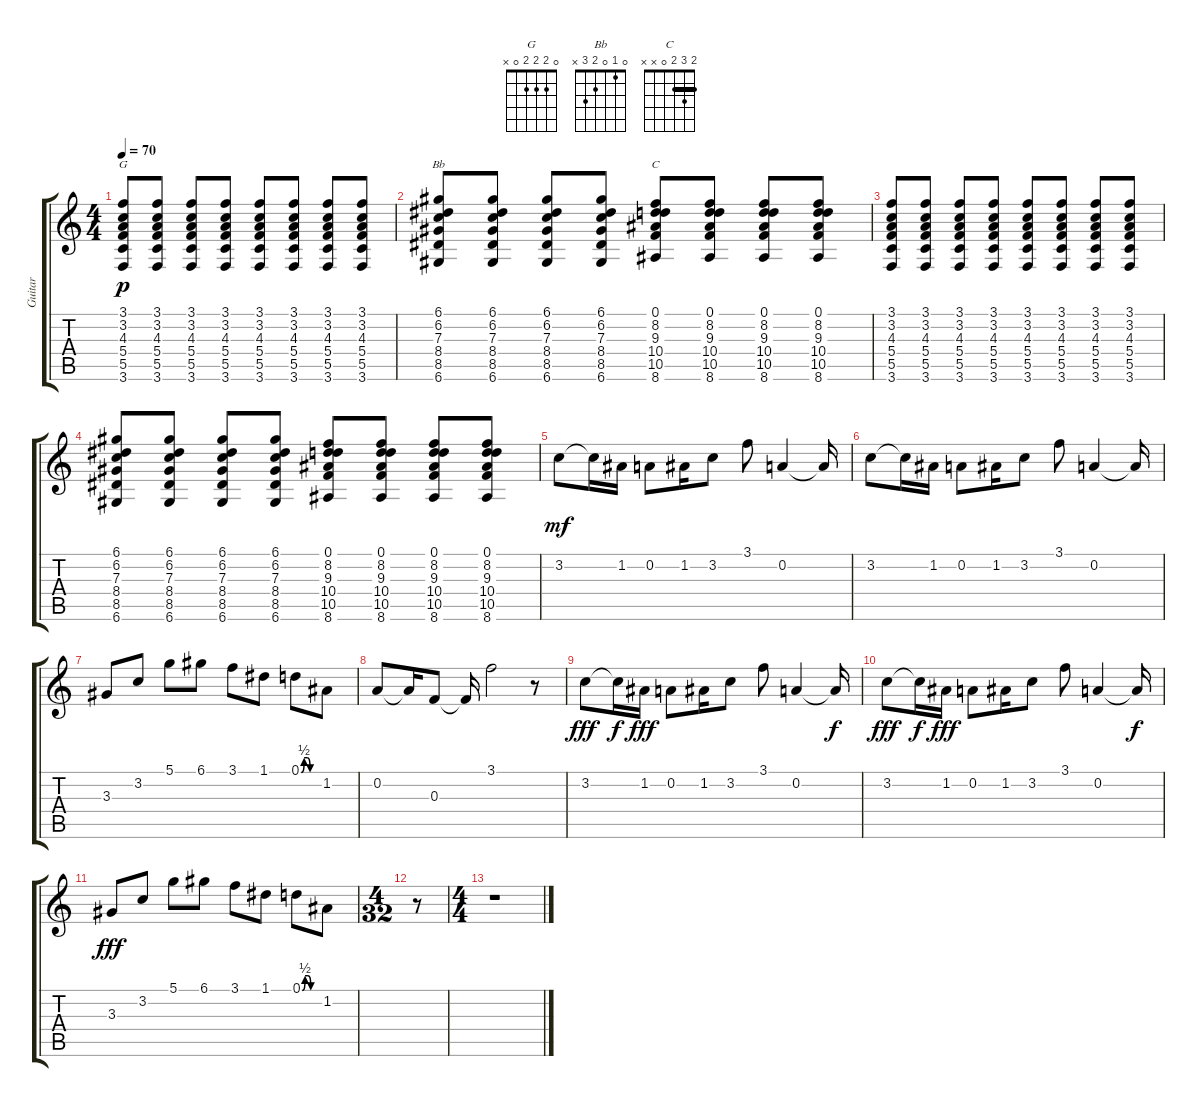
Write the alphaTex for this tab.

\track ("Guitar" "Guitar") {instrument electricguitarjazz}
\staff {score tabs}
\tuning (D4 A3 F3 C3 G2 D2) {hide}
\chord ("G" 0 2 2 2 0 x)
\chord ("Bb" 0 1 0 2 3 x)
\chord ("C" 2 3 2 0 x x) {barre 2}
\ts (4 4)
\tempo 70
\clef g2
\ks c
(3.1 3.2 4.3 5.4 5.5 3.6).8{ch "G" dy p} (3.1 3.2 4.3 5.4 5.5 3.6).8 (3.1 3.2 4.3 5.4 5.5 3.6).8 (3.1 3.2 4.3 5.4 5.5 3.6).8 (3.1 3.2 4.3 5.4 5.5 3.6).8 (3.1 3.2 4.3 5.4 5.5 3.6).8 (3.1 3.2 4.3 5.4 5.5 3.6).8 (3.1 3.2 4.3 5.4 5.5 3.6).8 |
(6.1 6.2 7.3 8.4 8.5 6.6).8{ch "Bb"} (6.1 6.2 7.3 8.4 8.5 6.6).8 (6.1 6.2 7.3 8.4 8.5 6.6).8 (6.1 6.2 7.3 8.4 8.5 6.6).8 (0.1 8.2 9.3 10.4 10.5 8.6).8{ch "C"} (0.1 8.2 9.3 10.4 10.5 8.6).8 (0.1 8.2 9.3 10.4 10.5 8.6).8 (0.1 8.2 9.3 10.4 10.5 8.6).8 |
(3.1 3.2 4.3 5.4 5.5 3.6).8 (3.1 3.2 4.3 5.4 5.5 3.6).8 (3.1 3.2 4.3 5.4 5.5 3.6).8 (3.1 3.2 4.3 5.4 5.5 3.6).8 (3.1 3.2 4.3 5.4 5.5 3.6).8 (3.1 3.2 4.3 5.4 5.5 3.6).8 (3.1 3.2 4.3 5.4 5.5 3.6).8 (3.1 3.2 4.3 5.4 5.5 3.6).8 |
(6.1 6.2 7.3 8.4 8.5 6.6).8 (6.1 6.2 7.3 8.4 8.5 6.6).8 (6.1 6.2 7.3 8.4 8.5 6.6).8 (6.1 6.2 7.3 8.4 8.5 6.6).8 (0.1 8.2 9.3 10.4 10.5 8.6).8 (0.1 8.2 9.3 10.4 10.5 8.6).8 (0.1 8.2 9.3 10.4 10.5 8.6).8 (0.1 8.2 9.3 10.4 10.5 8.6).8 |
3.2.8{dy mf} 3.2{t}.16 1.2.16 0.2.8 1.2.16 3.2.8 3.1.8 0.2.4 0.2{t}.16 |
3.2.8 3.2{t}.16 1.2.16 0.2.8 1.2.16 3.2.8 3.1.8 0.2.4 0.2{t}.16 |
3.3.8 3.2.8 5.1.8 6.1.8 3.1.8 1.1.8 0.1{be (custom 0 0 10 2 20 2 30 0 60 0)}.8 1.2.8 |
0.2.8 0.2{t}.16 0.3.8 0.3{t}.16 3.1.2 r.8 |
3.2.8{dy fff} 3.2{t}.16{dy f} 1.2.16{dy fff} 0.2.8 1.2.16 3.2.8 3.1.8 0.2.4 0.2{t}.16{dy f} |
3.2.8{dy fff} 3.2{t}.16{dy f} 1.2.16{dy fff} 0.2.8 1.2.16 3.2.8 3.1.8 0.2.4 0.2{t}.16{dy f} |
3.3.8{dy fff} 3.2.8 5.1.8 6.1.8 3.1.8 1.1.8 0.1{be (custom 0 0 10 2 20 2 30 0 60 0)}.8 1.2.8 |
\ts (4 32)
r.8 |
\ts (4 4)
r.1
